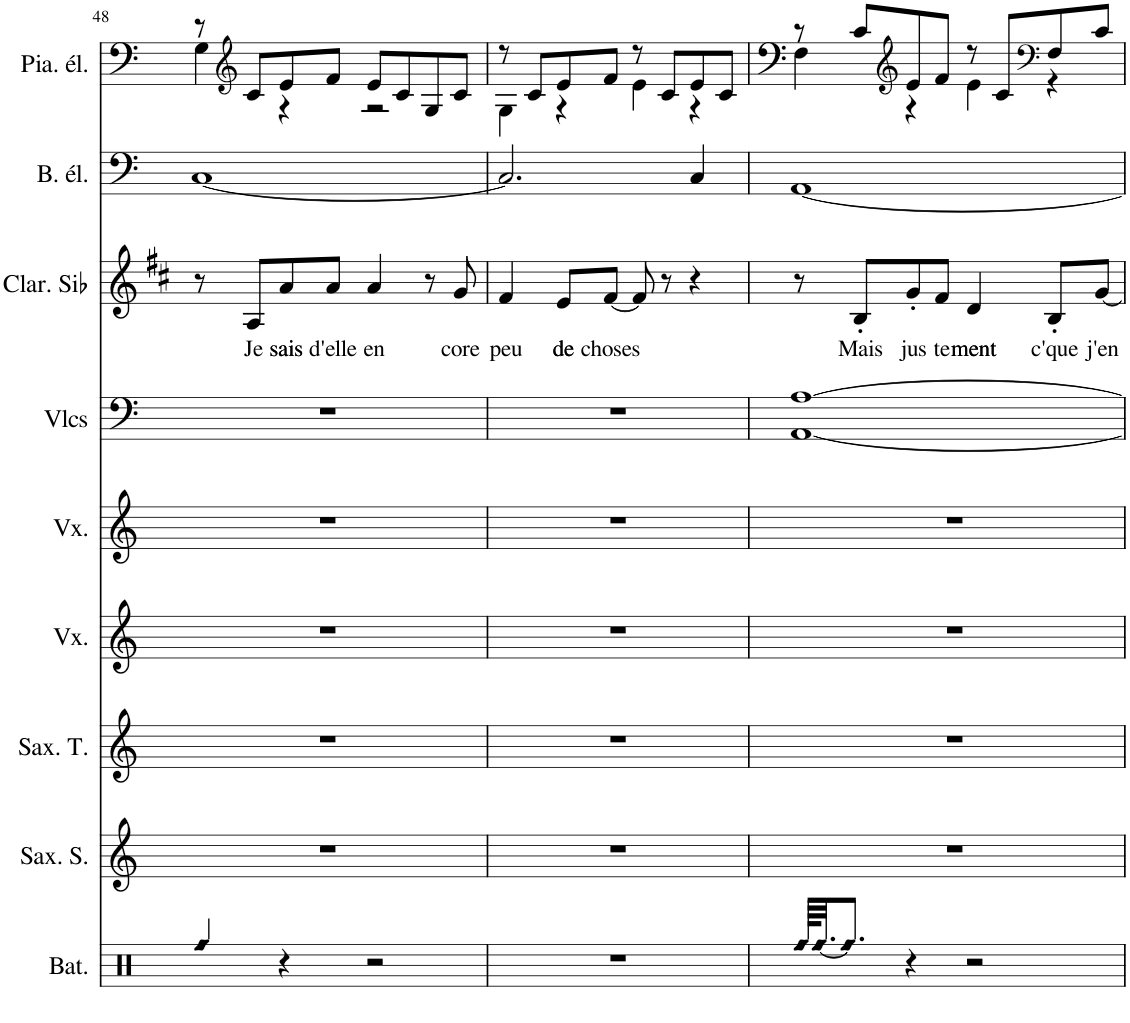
**kern	**kern	**kern	**kern	**kern	**kern	**kern	**text	**kern	**kern
*part9	*part8	*part7	*part6	*part5	*part4	*part3	*part3	*part2	*part1
*staff9	*staff8	*staff7	*staff6	*staff5	*staff4	*staff3	*staff3	*staff2	*staff1
*I"Batterie	*I"Saxophone Soprano	*I"Saxophone Ténor	*I"Voix	*I"Voix, MIDI	*I"Violoncelles, MIDI	*I"Clarinette en Sib	*	*I"Basse électrique à 5 cordes, MIDI	*I"Piano électrique, MIDI
*I'Bat.	*I'Sax. S.	*I'Sax. T.	*I'Vx.	*I'Vx.	*I'Vlcs	*I'Clar. Sib	*	*I'B. él.	*I'Pia. él.
!!LO:PB:g=z
*clefX	*clefG2	*clefG2	*clefG2	*clefG2	*clefF4	*clefG2	*	*clefF4	*clefG2
*	*Trd1c2	*Trd8c14	*	*	*	*Trd1c2	*	*Trd7c12	*
*k[]	*k[]	*k[]	*k[]	*k[]	*k[]	*k[f#c#]	*	*k[]	*k[]
*M4/4	*M4/4	*M4/4	*M4/4	*M4/4	*M4/4	*M4/4	*	*M4/4	*M4/4
=48	=48	=48	=48	=48	=48	=48	=48	=48	=48
!LO:N:head=diamond	!	!	!	!	!	!	!	!	!
*	*	*	*	*	*	*	*	*	*^
4Rff/	1r	1r	1r	1r	1r	8r	.	[1C	8r	4G\
*	*	*	*	*	*	*	*	*	*clefG2	*
!	!	!	!	!	!	!	!LO:LY:b	!	!	!
.	.	.	.	.	.	8A/L	Je	.	8c/L	.
!	!	!	!	!	!	!	!LO:LY:b	!	!	!
4r	.	.	.	.	.	8a/	sais	.	8e/	4r
!	!	!	!	!	!	!	!LO:LY:b	!	!	!
.	.	.	.	.	.	8a/J	d'elle	.	8f/J	.
!	!	!	!	!	!	!	!LO:LY:b	!	!	!
2r	.	.	.	.	.	4a/	en	.	8e/L	2r
.	.	.	.	.	.	.	.	.	8c/	.
.	.	.	.	.	.	8r	.	.	8G/	.
!	!	!	!	!	!	!	!LO:LY:b	!	!	!
.	.	.	.	.	.	8g/	core	.	8c/J	.
=49	=49	=49	=49	=49	=49	=49	=49	=49	=49	=49
!	!	!	!	!	!	!	!LO:LY:b	!	!	!
1r	1r	1r	1r	1r	1r	4f#/	peu	2.C/]	8r	4G\
.	.	.	.	.	.	.	.	.	8c/L	.
!	!	!	!	!	!	!	!LO:LY:b	!	!	!
.	.	.	.	.	.	8e/L	de	.	8e/	4r
!	!	!	!	!	!	!	!LO:LY:b	!	!	!
.	.	.	.	.	.	[8f#/J	choses	.	8f/J	.
.	.	.	.	.	.	8f#/]	.	.	8r	4e\
.	.	.	.	.	.	8r	.	.	8c/L	.
.	.	.	.	.	.	4r	.	4C/	8e/	4r
.	.	.	.	.	.	.	.	.	8c/J	.
=50	=50	=50	=50	=50	=50	=50	=50	=50	=50	=50
!LO:N:head=diamond	!	!	!	!	!	!	!	!	!	!
64Rff/KLLL	1r	1r	1r	1r	[1AA [1A	8r	.	[1AA	8r	4F\
!LO:N:head=diamond	!	!	!	!	!	!	!	!	!	!
[32.Rff/JJ	.	.	.	.	.	.	.	.	.	.
!LO:N:head=diamond	!	!	!	!	!	!	!	!	!	!
8.Rff/J]	.	.	.	.	.	.	.	.	.	.
!	!	!	!	!	!	!	!LO:LY:b	!	!	!
.	.	.	.	.	.	8B'/L	Mais	.	8c/L	.
*	*	*	*	*	*	*	*	*	*clefG2	*
!	!	!	!	!	!	!	!LO:LY:b	!	!	!
4r	.	.	.	.	.	8g'/	jus	.	8e/	4r
!	!	!	!	!	!	!	!LO:LY:b	!	!	!
.	.	.	.	.	.	8f#/J	te	.	8f/J	.
!	!	!	!	!	!	!	!LO:LY:b	!	!	!
2r	.	.	.	.	.	4d/	ment	.	8r	4e\
.	.	.	.	.	.	.	.	.	8c/L	.
*	*	*	*	*	*	*	*	*	*clefF4	*
!	!	!	!	!	!	!	!LO:LY:b	!	!	!
.	.	.	.	.	.	8B'/L	c'que	.	8F/	4r
!	!	!	!	!	!	!	!LO:LY:b	!	!	!
.	.	.	.	.	.	[8g/J	j'en	.	8c/J	.
*	*	*	*	*	*	*	*	*	*v	*v
=	=	=	=	=	=	=	=	=	=
*-	*-	*-	*-	*-	*-	*-	*-	*-	*-
